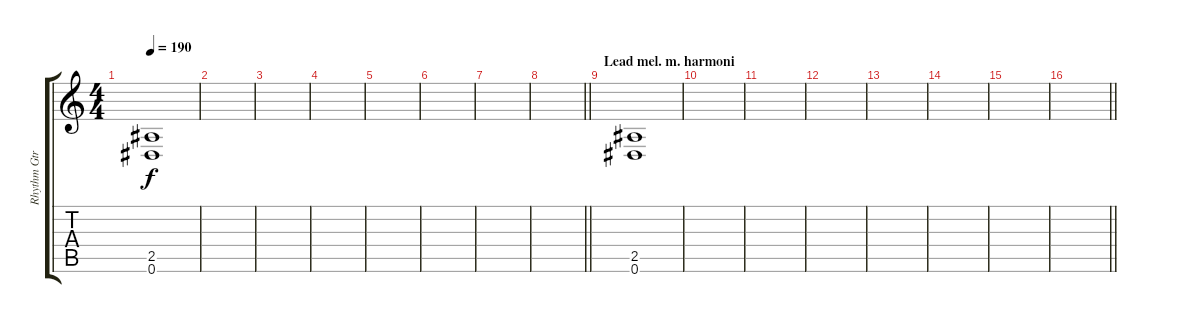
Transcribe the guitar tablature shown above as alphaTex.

\track ("Rhythm Gtr. 2" "Rhythm Gtr") {instrument distortionguitar}
\staff {score tabs}
\tuning (Eb4 Bb3 Gb3 Db3 Ab2 Eb2) {hide}
\ts (4 4)
\tempo 190
\clef g2
\ks c
(2.5 0.6).1{dy f} |
|
|
|
|
|
|
\barLineRight lightlight
|
\section ("" "Lead mel. m. harmoni")
(2.5 0.6).1 |
|
|
|
|
|
|
\barLineRight lightlight
